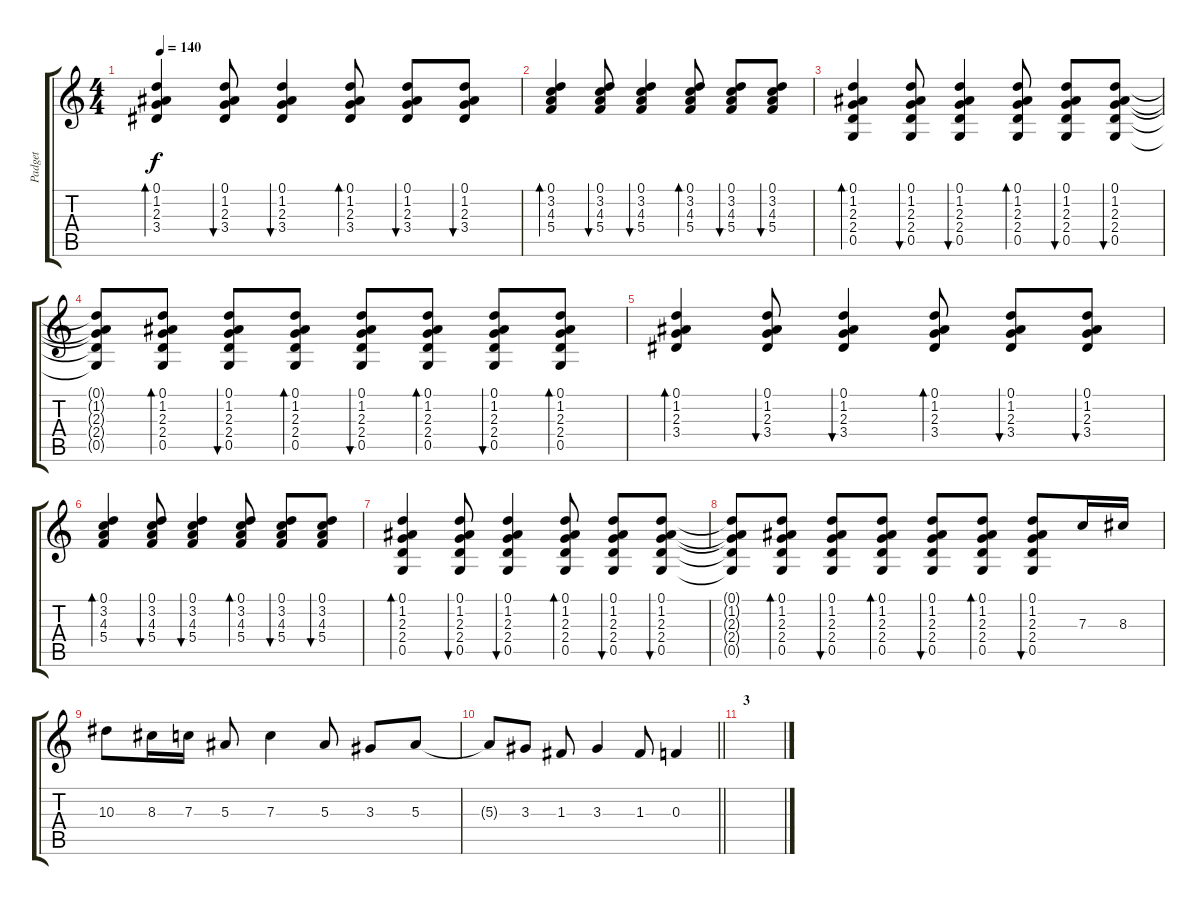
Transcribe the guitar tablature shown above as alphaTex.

\track ("Padget" "Padget") {instrument acousticguitarnylon}
\staff {score tabs}
\tuning (D4 A3 F3 C3 G2 C2) {hide}
\ts (4 4)
\tempo 140
\clef g2
\ks c
(0.1 1.2 2.3 3.4).4{bd 120 dy f} (0.1 1.2 2.3 3.4).8{bu 120} (0.1 1.2 2.3 3.4).4{bu 120} (0.1 1.2 2.3 3.4).8{bd 120} (0.1 1.2 2.3 3.4).8{bu 120} (0.1 1.2 2.3 3.4).8{bu 120} |
(0.1 3.2 4.3 5.4).4{bd 120} (0.1 3.2 4.3 5.4).8{bu 120} (0.1 3.2 4.3 5.4).4{bu 120} (0.1 3.2 4.3 5.4).8{bd 120} (0.1 3.2 4.3 5.4).8{bu 120} (0.1 3.2 4.3 5.4).8{bu 120} |
(0.1 1.2 2.3 2.4 0.5).4{bd 120} (0.1 1.2 2.3 2.4 0.5).8{bu 120} (0.1 1.2 2.3 2.4 0.5).4{bu 120} (0.1 1.2 2.3 2.4 0.5).8{bd 120} (0.1 1.2 2.3 2.4 0.5).8{bu 120} (0.1 1.2 2.3 2.4 0.5).8{bu 120} |
(0.1{t} 1.2{t} 2.3{t} 2.4{t} 0.5{t}).8 (0.1 1.2 2.3 2.4 0.5).8{bd 120} (0.1 1.2 2.3 2.4 0.5).8{bu 120} (0.1 1.2 2.3 2.4 0.5).8{bd 120} (0.1 1.2 2.3 2.4 0.5).8{bu 120} (0.1 1.2 2.3 2.4 0.5).8{bd 120} (0.1 1.2 2.3 2.4 0.5).8{bu 120} (0.1 1.2 2.3 2.4 0.5).8{bd 120} |
(0.1 1.2 2.3 3.4).4{bd 120} (0.1 1.2 2.3 3.4).8{bu 120} (0.1 1.2 2.3 3.4).4{bu 120} (0.1 1.2 2.3 3.4).8{bd 120} (0.1 1.2 2.3 3.4).8{bu 120} (0.1 1.2 2.3 3.4).8{bu 120} |
(0.1 3.2 4.3 5.4).4{bd 120} (0.1 3.2 4.3 5.4).8{bu 120} (0.1 3.2 4.3 5.4).4{bu 120} (0.1 3.2 4.3 5.4).8{bd 120} (0.1 3.2 4.3 5.4).8{bu 120} (0.1 3.2 4.3 5.4).8{bu 120} |
(0.1 1.2 2.3 2.4 0.5).4{bd 120} (0.1 1.2 2.3 2.4 0.5).8{bu 120} (0.1 1.2 2.3 2.4 0.5).4{bu 120} (0.1 1.2 2.3 2.4 0.5).8{bd 120} (0.1 1.2 2.3 2.4 0.5).8{bu 120} (0.1 1.2 2.3 2.4 0.5).8{bu 120} |
(0.1{t} 1.2{t} 2.3{t} 2.4{t} 0.5{t}).8 (0.1 1.2 2.3 2.4 0.5).8{bd 120} (0.1 1.2 2.3 2.4 0.5).8{bu 120} (0.1 1.2 2.3 2.4 0.5).8{bd 120} (0.1 1.2 2.3 2.4 0.5).8{bu 120} (0.1 1.2 2.3 2.4 0.5).8{bd 120} (0.1 1.2 2.3 2.4 0.5).8{bu 120} 7.3.16 8.3.16 |
10.3.8 8.3.16 7.3.16 5.3.8 7.3.4 5.3.8 3.3.8 5.3.8 |
\barLineRight lightlight
5.3{t}.8 3.3.8 1.3.8 3.3.4 1.3.8 0.3.4 |
\section ("" "3")
